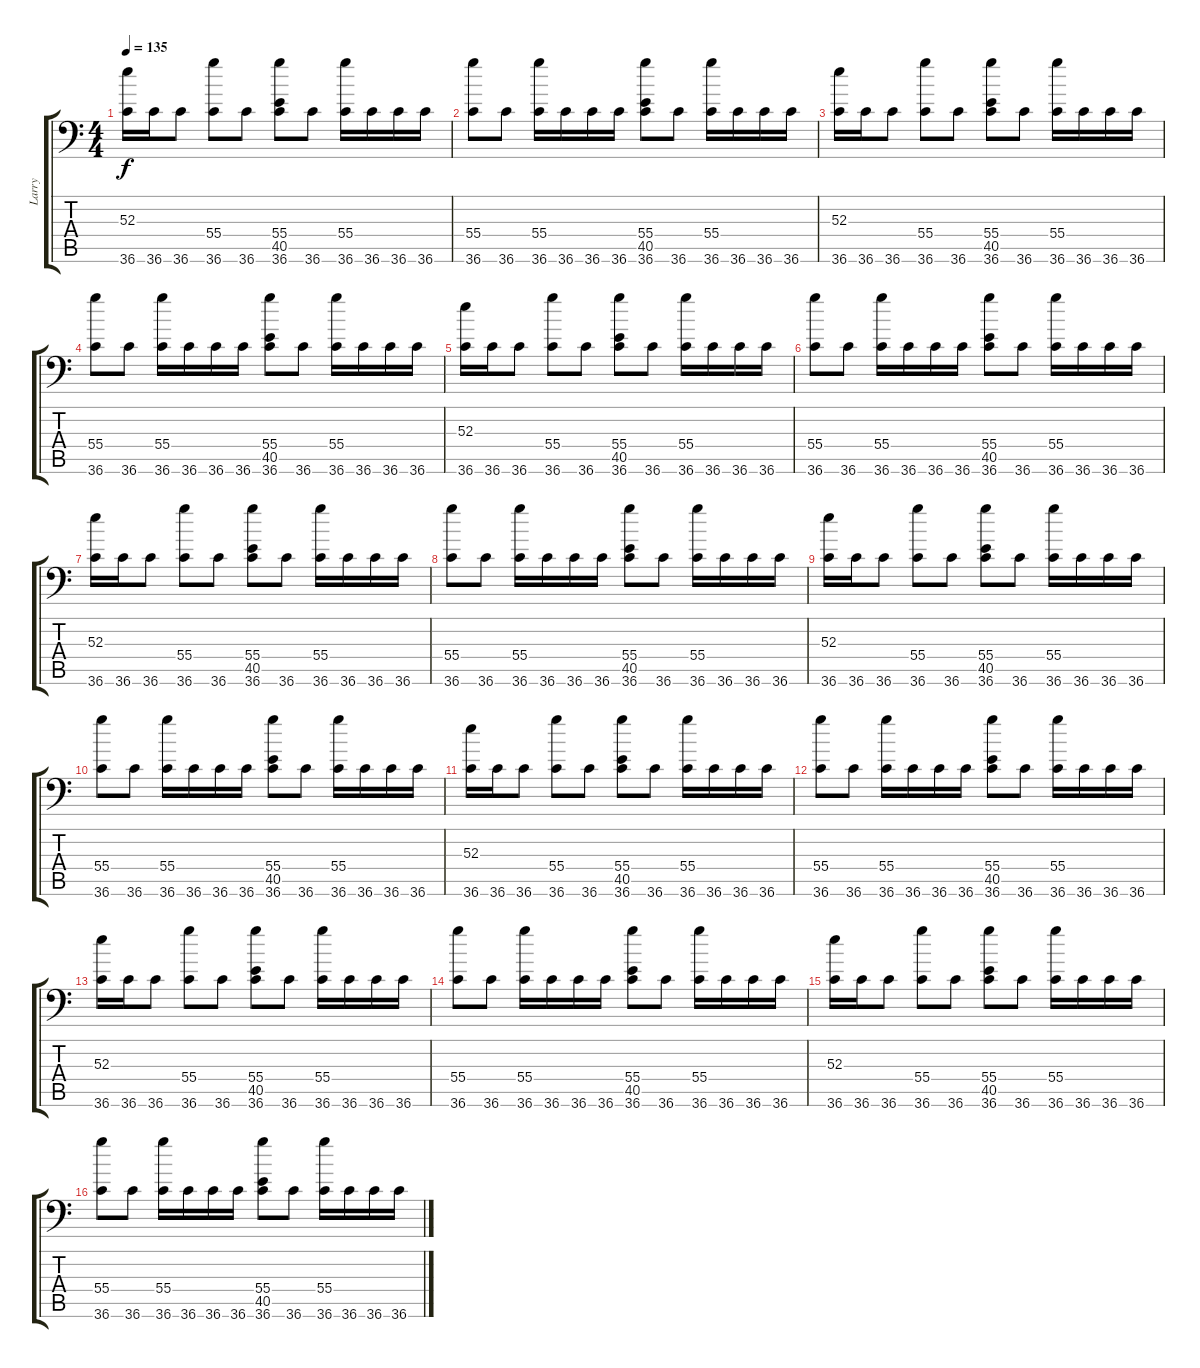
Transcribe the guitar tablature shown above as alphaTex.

\track ("Larry" "Larry") {instrument acousticgrandpiano}
\staff {score tabs}
\tuning (C-1 C-1 C-1 C-1 C-1 C-1) {hide}
\ts (4 4)
\tempo 135
\clef f4
\ks c
(52.3 36.6).16{dy f} 36.6.16 36.6.8 (55.4 36.6).8 36.6.8 (55.4 40.5 36.6).8 36.6.8 (55.4 36.6).16 36.6.16 36.6.16 36.6.16 |
(55.4 36.6).8 36.6.8 (55.4 36.6).16 36.6.16 36.6.16 36.6.16 (55.4 40.5 36.6).8 36.6.8 (55.4 36.6).16 36.6.16 36.6.16 36.6.16 |
(52.3 36.6).16 36.6.16 36.6.8 (55.4 36.6).8 36.6.8 (55.4 40.5 36.6).8 36.6.8 (55.4 36.6).16 36.6.16 36.6.16 36.6.16 |
(55.4 36.6).8 36.6.8 (55.4 36.6).16 36.6.16 36.6.16 36.6.16 (55.4 40.5 36.6).8 36.6.8 (55.4 36.6).16 36.6.16 36.6.16 36.6.16 |
(52.3 36.6).16 36.6.16 36.6.8 (55.4 36.6).8 36.6.8 (55.4 40.5 36.6).8 36.6.8 (55.4 36.6).16 36.6.16 36.6.16 36.6.16 |
(55.4 36.6).8 36.6.8 (55.4 36.6).16 36.6.16 36.6.16 36.6.16 (55.4 40.5 36.6).8 36.6.8 (55.4 36.6).16 36.6.16 36.6.16 36.6.16 |
(52.3 36.6).16 36.6.16 36.6.8 (55.4 36.6).8 36.6.8 (55.4 40.5 36.6).8 36.6.8 (55.4 36.6).16 36.6.16 36.6.16 36.6.16 |
(55.4 36.6).8 36.6.8 (55.4 36.6).16 36.6.16 36.6.16 36.6.16 (55.4 40.5 36.6).8 36.6.8 (55.4 36.6).16 36.6.16 36.6.16 36.6.16 |
(52.3 36.6).16 36.6.16 36.6.8 (55.4 36.6).8 36.6.8 (55.4 40.5 36.6).8 36.6.8 (55.4 36.6).16 36.6.16 36.6.16 36.6.16 |
(55.4 36.6).8 36.6.8 (55.4 36.6).16 36.6.16 36.6.16 36.6.16 (55.4 40.5 36.6).8 36.6.8 (55.4 36.6).16 36.6.16 36.6.16 36.6.16 |
(52.3 36.6).16 36.6.16 36.6.8 (55.4 36.6).8 36.6.8 (55.4 40.5 36.6).8 36.6.8 (55.4 36.6).16 36.6.16 36.6.16 36.6.16 |
(55.4 36.6).8 36.6.8 (55.4 36.6).16 36.6.16 36.6.16 36.6.16 (55.4 40.5 36.6).8 36.6.8 (55.4 36.6).16 36.6.16 36.6.16 36.6.16 |
(52.3 36.6).16 36.6.16 36.6.8 (55.4 36.6).8 36.6.8 (55.4 40.5 36.6).8 36.6.8 (55.4 36.6).16 36.6.16 36.6.16 36.6.16 |
(55.4 36.6).8 36.6.8 (55.4 36.6).16 36.6.16 36.6.16 36.6.16 (55.4 40.5 36.6).8 36.6.8 (55.4 36.6).16 36.6.16 36.6.16 36.6.16 |
(52.3 36.6).16 36.6.16 36.6.8 (55.4 36.6).8 36.6.8 (55.4 40.5 36.6).8 36.6.8 (55.4 36.6).16 36.6.16 36.6.16 36.6.16 |
(55.4 36.6).8 36.6.8 (55.4 36.6).16 36.6.16 36.6.16 36.6.16 (55.4 40.5 36.6).8 36.6.8 (55.4 36.6).16 36.6.16 36.6.16 36.6.16
